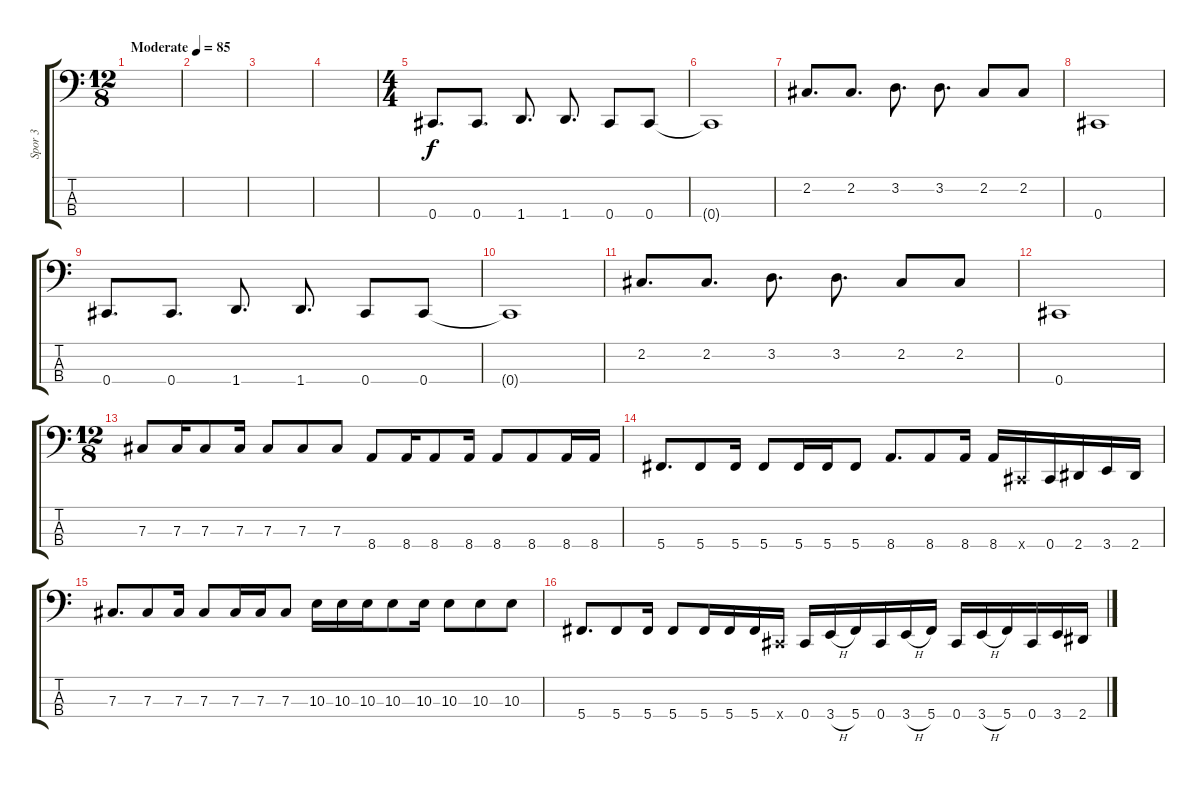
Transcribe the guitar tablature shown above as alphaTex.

\track ("Spor 3" "Spor 3") {instrument electricbasspick}
\staff {score tabs}
\tuning (E2 B1 Gb1 Db1) {hide}
\ts (12 8)
\tempo (85 "Moderate")
\clef f4
\ks c
|
|
|
|
\ts (4 4)
0.4.8{d} 0.4.8{d} 1.4.8{d} 1.4.8{d} 0.4.8 0.4.8 |
0.4{t}.1 |
2.2.8{d} 2.2.8{d} 3.2.8{d} 3.2.8{d} 2.2.8 2.2.8 |
0.4.1 |
0.4.8{d} 0.4.8{d} 1.4.8{d} 1.4.8{d} 0.4.8 0.4.8 |
0.4{t}.1 |
2.2.8{d} 2.2.8{d} 3.2.8{d} 3.2.8{d} 2.2.8 2.2.8 |
0.4.1 |
\ts (12 8)
7.3.8 7.3.16 7.3.8 7.3.16 7.3.8 7.3.8 7.3.8 8.4.8 8.4.16 8.4.8 8.4.16 8.4.8 8.4.8 8.4.16 8.4.16 |
5.4.8{d} 5.4.8 5.4.16 5.4.8 5.4.16 5.4.16 5.4.8 8.4.8{d} 8.4.8 8.4.16 8.4.16 0.4{x}.16 0.4.16 2.4.16 3.4.16 2.4.16 |
7.3.8{d} 7.3.8 7.3.16 7.3.8 7.3.16 7.3.16 7.3.8 10.3.16 10.3.16 10.3.16 10.3.8 10.3.16 10.3.8 10.3.8 10.3.8 |
5.4.8{d} 5.4.8 5.4.16 5.4.8 5.4.16 5.4.16 5.4.16 0.4{x}.16 0.4.16 3.4{h}.16 5.4.16 0.4.16 3.4{h}.16 5.4.16 0.4.16 3.4{h}.16 5.4.16 0.4.16 3.4.16 2.4.16
